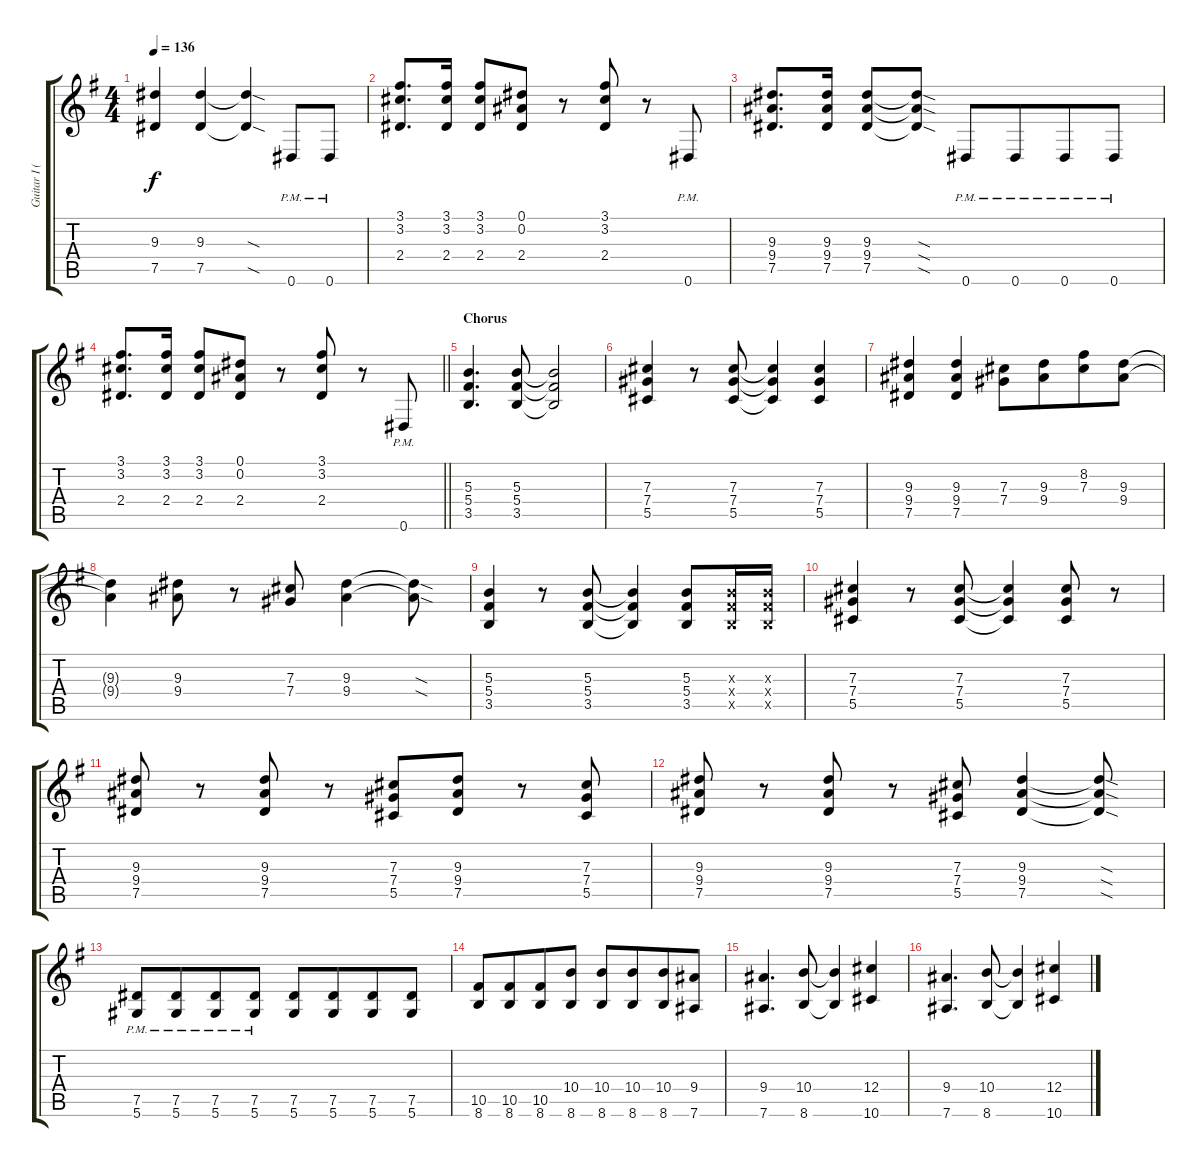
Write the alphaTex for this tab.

\track ("Guitar I (rhythm)" "Guitar I (") {instrument distortionguitar}
\staff {score tabs}
\tuning (Eb4 Bb3 Gb3 Db3 Ab2 Eb2) {hide}
\ts (4 4)
\tempo 136
\clef g2
\ks eminor
(9.3 7.5).4{dy f} (9.3 7.5).4 (9.3{sod t} 7.5{sod t}).4 0.6{pm}.8 0.6{pm}.8 |
(3.1 3.2 2.4).8{d} (3.1 3.2 2.4).16 (3.1 3.2 2.4).8 (0.1 0.2 2.4).8 r.8 (3.1 3.2 2.4).8 r.8 0.6{pm}.8 |
(9.3 9.4 7.5).8{d} (9.3 9.4 7.5).16 (9.3 9.4 7.5).8 (9.3{sod t} 9.4{sod t} 7.5{sod t}).8 0.6{pm}.8 0.6{pm}.8{beam merge} 0.6{pm}.8 0.6{pm}.8 |
\barLineRight lightlight
(3.1 3.2 2.4).8{d} (3.1 3.2 2.4).16 (3.1 3.2 2.4).8 (0.1 0.2 2.4).8 r.8 (3.1 3.2 2.4).8 r.8 0.6{pm}.8 |
\section ("" "Chorus")
(5.3 5.4 3.5).4{d} (5.3 5.4 3.5).8 (5.3{t} 5.4{t} 3.5{t}).2 |
(7.3 7.4 5.5).4 r.8 (7.3 7.4 5.5).8 (7.3{t} 7.4{t} 5.5{t}).4 (7.3 7.4 5.5).4 |
(9.3 9.4 7.5).4 (9.3 9.4 7.5).4 (7.3 7.4).8{beam merge} (9.3 9.4).8{beam merge} (8.2 7.3).8 (9.3 9.4).8 |
(9.3{t} 9.4{t}).4 (9.3 9.4).8 r.8 (7.3 7.4).8 (9.3 9.4).4 (9.3{sod t} 9.4{sod t}).8 |
(5.3 5.4 3.5).4 r.8 (5.3 5.4 3.5).8 (5.3{t} 5.4{t} 3.5{t}).4 (5.3 5.4 3.5).8 (5.3{x} 5.4{x} 3.5{x}).16 (5.3{x} 5.4{x} 3.5{x}).16 |
(7.3 7.4 5.5).4 r.8 (7.3 7.4 5.5).8 (7.3{t} 7.4{t} 5.5{t}).4 (7.3 7.4 5.5).8 r.8 |
(9.3 9.4 7.5).8 r.8 (9.3 9.4 7.5).8 r.8 (7.3 7.4 5.5).8 (9.3 9.4 7.5).8 r.8 (7.3 7.4 5.5).8 |
(9.3 9.4 7.5).8 r.8 (9.3 9.4 7.5).8 r.8 (7.3 7.4 5.5).8 (9.3 9.4 7.5).4 (9.3{sod t} 9.4{sod t} 7.5{sod t}).8 |
(7.5{pm} 5.6{pm}).8 (7.5{pm} 5.6{pm}).8{beam merge} (7.5{pm} 5.6{pm}).8 (7.5{pm} 5.6{pm}).8 (7.5 5.6).8 (7.5 5.6).8{beam merge} (7.5 5.6).8 (7.5 5.6).8 |
(10.5 8.6).8 (10.5 8.6).8{beam merge} (10.5 8.6).8 (10.4 8.6).8 (10.4 8.6).8 (10.4 8.6).8{beam merge} (10.4 8.6).8 (9.4 7.6).8 |
(9.4 7.6).4{d} (10.4 8.6).8 (10.4{t} 8.6{t}).4 (12.4 10.6).4 |
(9.4 7.6).4{d} (10.4 8.6).8 (10.4{t} 8.6{t}).4 (12.4 10.6).4
